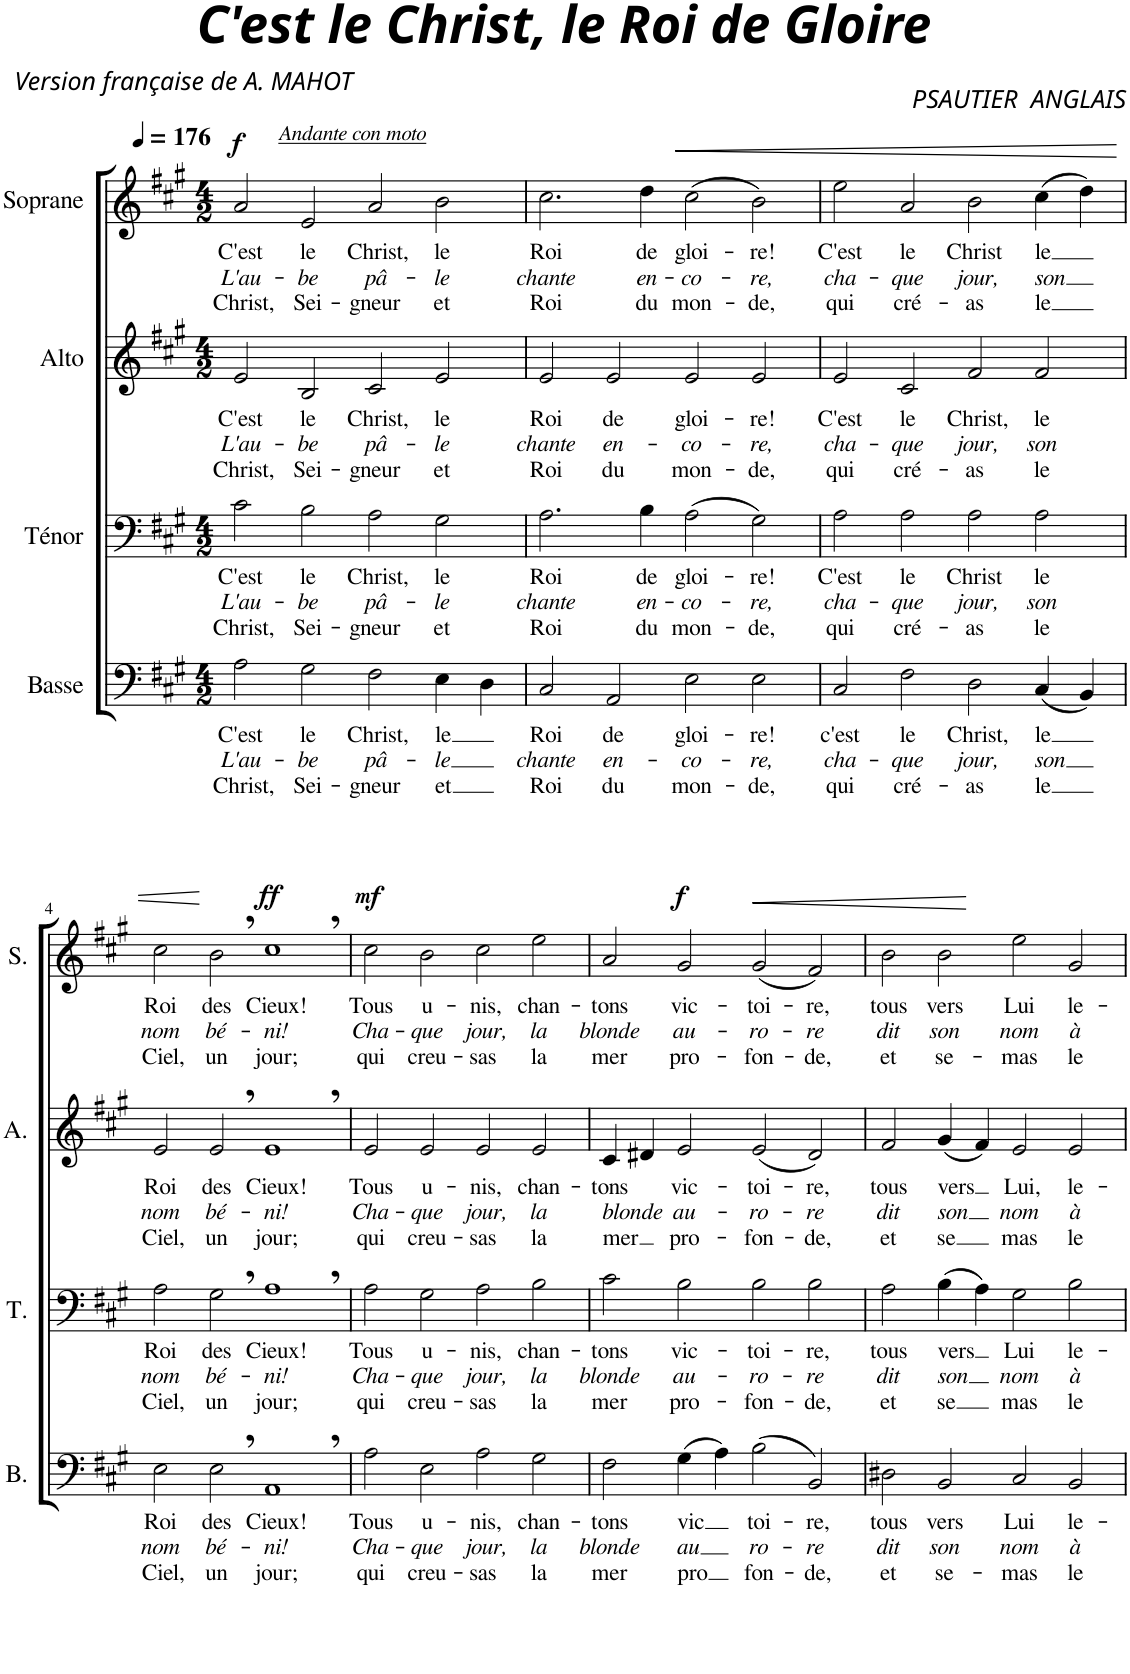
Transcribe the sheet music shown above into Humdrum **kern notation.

**kern	**text	**text	**text	**kern	**text	**text	**text	**kern	**text	**text	**text	**kern	**text	**text	**text	**dynam
*part4	*part4	*part4	*part4	*part3	*part3	*part3	*part3	*part2	*part2	*part2	*part2	*part1	*part1	*part1	*part1	*part1
*staff4	*staff4	*staff4	*staff4	*staff3	*staff3	*staff3	*staff3	*staff2	*staff2	*staff2	*staff2	*staff1	*staff1	*staff1	*staff1	*staff1
*I"Basse	*	*	*	*I"Ténor	*	*	*	*I"Alto	*	*	*	*I"Soprane	*	*	*	*
*I'B.	*	*	*	*I'T.	*	*	*	*I'A.	*	*	*	*I'S.	*	*	*	*
*clefF4	*	*	*	*clefF4	*	*	*	*clefG2	*	*	*	*clefG2	*	*	*	*
*k[f#c#g#]	*	*	*	*k[f#c#g#]	*	*	*	*k[f#c#g#]	*	*	*	*k[f#c#g#]	*	*	*	*
*M4/2	*	*	*	*M4/2	*	*	*	*M4/2	*	*	*	*M4/2	*	*	*	*
*MM176	*	*	*	*MM176	*	*	*	*MM176	*	*	*	*MM176	*	*	*	*
=1	=1	=1	=1	=1	=1	=1	=1	=1	=1	=1	=1	=1	=1	=1	=1	=1
!	!	!	!	!	!	!	!	!	!	!	!	!LO:TX:a:i:t=Andante con moto	!	!	!	!
!	!LO:LY:b	!LO:LY:b	!LO:LY:b	!	!LO:LY:b	!LO:LY:b	!LO:LY:b	!	!LO:LY:b	!LO:LY:b	!LO:LY:b	!	!LO:LY:b	!LO:LY:b	!LO:LY:b	!LO:DY:a
2A\	C'est	L'au-	Christ,	2c#\	C'est	L'au-	Christ,	2e/	C'est	L'au-	Christ,	2a/	C'est	L'au-	Christ,	f
!	!LO:LY:b	!LO:LY:b	!LO:LY:b	!	!LO:LY:b	!LO:LY:b	!LO:LY:b	!	!LO:LY:b	!LO:LY:b	!LO:LY:b	!	!LO:LY:b	!LO:LY:b	!LO:LY:b	!
2G#\	le	-be	Sei-	2B\	le	-be	Sei-	2B/	le	-be	Sei-	2e/	le	-be	Sei-	.
!	!LO:LY:b	!LO:LY:b	!LO:LY:b	!	!LO:LY:b	!LO:LY:b	!LO:LY:b	!	!LO:LY:b	!LO:LY:b	!LO:LY:b	!	!LO:LY:b	!LO:LY:b	!LO:LY:b	!
2F#\	Christ,	pâ-	-gneur	2A\	Christ,	pâ-	-gneur	2c#/	Christ,	pâ-	-gneur	2a/	Christ,	pâ-	-gneur	.
!	!LO:LY:b	!LO:LY:b	!LO:LY:b	!	!LO:LY:b	!LO:LY:b	!LO:LY:b	!	!LO:LY:b	!LO:LY:b	!LO:LY:b	!	!LO:LY:b	!LO:LY:b	!LO:LY:b	!
4E\	le	-le	et	2G#\	le	-le	et	2e/	le	-le	et	2b\	le	-le	et	.
4D\	.	.	.	.	.	.	.	.	.	.	.	.	.	.	.	.
=2	=2	=2	=2	=2	=2	=2	=2	=2	=2	=2	=2	=2	=2	=2	=2	=2
!	!LO:LY:b	!LO:LY:b	!LO:LY:b	!	!LO:LY:b	!LO:LY:b	!LO:LY:b	!	!LO:LY:b	!LO:LY:b	!LO:LY:b	!	!LO:LY:b	!LO:LY:b	!LO:LY:b	!
2C#/	Roi	chante	Roi	2.A\	Roi	chante	Roi	2e/	Roi	chante	Roi	2.cc#\	Roi	chante	Roi	.
!	!LO:LY:b	!LO:LY:b	!LO:LY:b	!	!	!	!	!	!LO:LY:b	!LO:LY:b	!LO:LY:b	!	!	!	!	!
2AA/	de	en-	du	.	.	.	.	2e/	de	en-	du	.	.	.	.	.
!	!	!	!	!	!LO:LY:b	!LO:LY:b	!LO:LY:b	!	!	!	!	!	!LO:LY:b	!LO:LY:b	!LO:LY:b	!
.	.	.	.	4B\	de	en-	du	.	.	.	.	4dd\	de	en-	du	.
!	!LO:LY:b	!LO:LY:b	!LO:LY:b	!	!LO:LY:b	!LO:LY:b	!LO:LY:b	!	!LO:LY:b	!LO:LY:b	!LO:LY:b	!	!LO:LY:b	!LO:LY:b	!LO:LY:b	!LO:HP:b
2E\	gloi-	-co-	mon-	(2A\	gloi-	-co-	mon-	2e/	gloi-	-co-	mon-	(2cc#\	gloi-	-co-	mon-	<
!	!LO:LY:b	!LO:LY:b	!LO:LY:b	!	!LO:LY:b	!LO:LY:b	!LO:LY:b	!	!LO:LY:b	!LO:LY:b	!LO:LY:b	!	!LO:LY:b	!LO:LY:b	!LO:LY:b	!
2E\	-re!	-re,	-de,	2G#\)	-re!	-re,	-de,	2e/	-re!	-re,	-de,	2b\)	-re!	-re,	-de,	.
=3	=3	=3	=3	=3	=3	=3	=3	=3	=3	=3	=3	=3	=3	=3	=3	=3
!	!LO:LY:b	!LO:LY:b	!LO:LY:b	!	!LO:LY:b	!LO:LY:b	!LO:LY:b	!	!LO:LY:b	!LO:LY:b	!LO:LY:b	!	!LO:LY:b	!LO:LY:b	!LO:LY:b	!
2C#/	c'est	cha-	qui	2A\	C'est	cha-	qui	2e/	C'est	cha-	qui	2ee\	C'est	cha-	qui	.
!	!LO:LY:b	!LO:LY:b	!LO:LY:b	!	!LO:LY:b	!LO:LY:b	!LO:LY:b	!	!LO:LY:b	!LO:LY:b	!LO:LY:b	!	!LO:LY:b	!LO:LY:b	!LO:LY:b	!
2F#\	le	-que	cré-	2A\	le	-que	cré-	2c#/	le	-que	cré-	2a/	le	-que	cré-	.
!	!LO:LY:b	!LO:LY:b	!LO:LY:b	!	!LO:LY:b	!LO:LY:b	!LO:LY:b	!	!LO:LY:b	!LO:LY:b	!LO:LY:b	!	!LO:LY:b	!LO:LY:b	!LO:LY:b	!
2D\	Christ,	jour,	-as	2A\	Christ	jour,	-as	2f#/	Christ,	jour,	-as	2b\	Christ	jour,	-as	.
!	!LO:LY:b	!LO:LY:b	!LO:LY:b	!	!LO:LY:b	!LO:LY:b	!LO:LY:b	!	!LO:LY:b	!LO:LY:b	!LO:LY:b	!	!LO:LY:b	!LO:LY:b	!LO:LY:b	!
(4C#/	le	son	le	2A\	le	son	le	2f#/	le	son	le	(4cc#\	le	son	le	.
4BB/)	.	.	.	.	.	.	.	.	.	.	.	4dd\)	.	.	.	.
!!LO:LB:g=z
=4	=4	=4	=4	=4	=4	=4	=4	=4	=4	=4	=4	=4	=4	=4	=4	=4
!	!LO:LY:b	!LO:LY:b	!LO:LY:b	!	!LO:LY:b	!LO:LY:b	!LO:LY:b	!	!LO:LY:b	!LO:LY:b	!LO:LY:b	!	!LO:LY:b	!LO:LY:b	!LO:LY:b	!
2E\	Roi	nom	Ciel,	2A\	Roi	nom	Ciel,	2e/	Roi	nom	Ciel,	2cc#\	Roi	nom	Ciel,	.
!	!LO:LY:b	!LO:LY:b	!LO:LY:b	!	!LO:LY:b	!LO:LY:b	!LO:LY:b	!	!LO:LY:b	!LO:LY:b	!LO:LY:b	!	!LO:LY:b	!LO:LY:b	!LO:LY:b	!
2E,\	des	bé-	un	2G#,\	des	bé-	un	2e,/	des	bé-	un	2b,\	des	bé-	un	[
!	!LO:LY:b	!LO:LY:b	!LO:LY:b	!	!LO:LY:b	!LO:LY:b	!LO:LY:b	!	!LO:LY:b	!LO:LY:b	!LO:LY:b	!	!LO:LY:b	!LO:LY:b	!LO:LY:b	!LO:DY:a
1AA,	Cieux!	-ni!	jour;	1A,	Cieux!	-ni!	jour;	1e,	Cieux!	-ni!	jour;	1cc#,	Cieux!	-ni!	jour;	ff
=5	=5	=5	=5	=5	=5	=5	=5	=5	=5	=5	=5	=5	=5	=5	=5	=5
!	!LO:LY:b	!LO:LY:b	!LO:LY:b	!	!LO:LY:b	!LO:LY:b	!LO:LY:b	!	!LO:LY:b	!LO:LY:b	!LO:LY:b	!	!LO:LY:b	!LO:LY:b	!LO:LY:b	!LO:DY:a
2A\	Tous	Cha-	qui	2A\	Tous	Cha-	qui	2e/	Tous	Cha-	qui	2cc#\	Tous	Cha-	qui	mf
!	!LO:LY:b	!LO:LY:b	!LO:LY:b	!	!LO:LY:b	!LO:LY:b	!LO:LY:b	!	!LO:LY:b	!LO:LY:b	!LO:LY:b	!	!LO:LY:b	!LO:LY:b	!LO:LY:b	!
2E\	u-	-que	creu-	2G#\	u-	-que	creu-	2e/	u-	-que	creu-	2b\	u-	-que	creu-	.
!	!LO:LY:b	!LO:LY:b	!LO:LY:b	!	!LO:LY:b	!LO:LY:b	!LO:LY:b	!	!LO:LY:b	!LO:LY:b	!LO:LY:b	!	!LO:LY:b	!LO:LY:b	!LO:LY:b	!
2A\	-nis,	jour,	-sas	2A\	-nis,	jour,	-sas	2e/	-nis,	jour,	-sas	2cc#\	-nis,	jour,	-sas	.
!	!LO:LY:b	!LO:LY:b	!LO:LY:b	!	!LO:LY:b	!LO:LY:b	!LO:LY:b	!	!LO:LY:b	!LO:LY:b	!LO:LY:b	!	!LO:LY:b	!LO:LY:b	!LO:LY:b	!
2G#\	chan-	la	la	2B\	chan-	la	la	2e/	chan-	la	la	2ee\	chan-	la	la	.
=6	=6	=6	=6	=6	=6	=6	=6	=6	=6	=6	=6	=6	=6	=6	=6	=6
!	!LO:LY:b	!LO:LY:b	!LO:LY:b	!	!LO:LY:b	!LO:LY:b	!LO:LY:b	!	!LO:LY:b	!LO:LY:b	!LO:LY:b	!	!LO:LY:b	!LO:LY:b	!LO:LY:b	!
2F#\	-tons	blonde	mer	2c#\	-tons	blonde	mer	4c#/	-tons	blonde	mer	2a/	-tons	blonde	mer	.
.	.	.	.	.	.	.	.	4d#X/	.	.	.	.	.	.	.	.
!	!LO:LY:b	!LO:LY:b	!LO:LY:b	!	!LO:LY:b	!LO:LY:b	!LO:LY:b	!	!LO:LY:b	!LO:LY:b	!LO:LY:b	!	!LO:LY:b	!LO:LY:b	!LO:LY:b	!LO:DY:a
(4G#\	vic	au	pro	2B\	vic-	au-	pro-	2e/	vic-	au-	pro-	2g#/	vic-	au-	pro-	f
4A\)	.	.	.	.	.	.	.	.	.	.	.	.	.	.	.	.
!	!LO:LY:b	!LO:LY:b	!LO:LY:b	!	!LO:LY:b	!LO:LY:b	!LO:LY:b	!	!LO:LY:b	!LO:LY:b	!LO:LY:b	!	!LO:LY:b	!LO:LY:b	!LO:LY:b	!LO:HP:b
(2B\	toi-	ro-	fon-	2B\	-toi-	-ro-	-fon-	(2e/	-toi-	-ro-	-fon-	(2g#/	-toi-	-ro-	-fon-	<
!	!LO:LY:b	!LO:LY:b	!LO:LY:b	!	!LO:LY:b	!LO:LY:b	!LO:LY:b	!	!LO:LY:b	!LO:LY:b	!LO:LY:b	!	!LO:LY:b	!LO:LY:b	!LO:LY:b	!
2BB/)	-re,	-re	-de,	2B\	-re,	-re	-de,	2d#/)	-re,	-re	-de,	2f#/)	-re,	-re	-de,	.
=7	=7	=7	=7	=7	=7	=7	=7	=7	=7	=7	=7	=7	=7	=7	=7	=7
!	!LO:LY:b	!LO:LY:b	!LO:LY:b	!	!LO:LY:b	!LO:LY:b	!LO:LY:b	!	!LO:LY:b	!LO:LY:b	!LO:LY:b	!	!LO:LY:b	!LO:LY:b	!LO:LY:b	!
2D#X\	tous	dit	et	2A\	tous	dit	et	2f#/	tous	dit	et	2b\	tous	dit	et	.
!	!LO:LY:b	!LO:LY:b	!LO:LY:b	!	!LO:LY:b	!LO:LY:b	!LO:LY:b	!	!LO:LY:b	!LO:LY:b	!LO:LY:b	!	!LO:LY:b	!LO:LY:b	!LO:LY:b	!
2BB/	vers	son	se-	(4B\	vers	son	se	(4g#/	vers	son	-se	2b\	vers	son	se-	.
.	.	.	.	4A\)	.	.	.	4f#/)	.	.	.	.	.	.	.	.
!	!LO:LY:b	!LO:LY:b	!LO:LY:b	!	!LO:LY:b	!LO:LY:b	!LO:LY:b	!	!LO:LY:b	!LO:LY:b	!LO:LY:b	!	!LO:LY:b	!LO:LY:b	!LO:LY:b	!
2C#/	Lui	nom	-mas	2G#\	Lui	nom	mas	2e/	Lui,	nom	mas	2ee\	Lui	nom	-mas	[
!	!LO:LY:b	!LO:LY:b	!LO:LY:b	!	!LO:LY:b	!LO:LY:b	!LO:LY:b	!	!LO:LY:b	!LO:LY:b	!LO:LY:b	!	!LO:LY:b	!LO:LY:b	!LO:LY:b	!
2BB/	le-	à	le	2B\	le-	à	le	2e/	le-	à	le	2g#/	le-	à	le	.
=	=	=	=	=	=	=	=	=	=	=	=	=	=	=	=	=
*-	*-	*-	*-	*-	*-	*-	*-	*-	*-	*-	*-	*-	*-	*-	*-	*-
